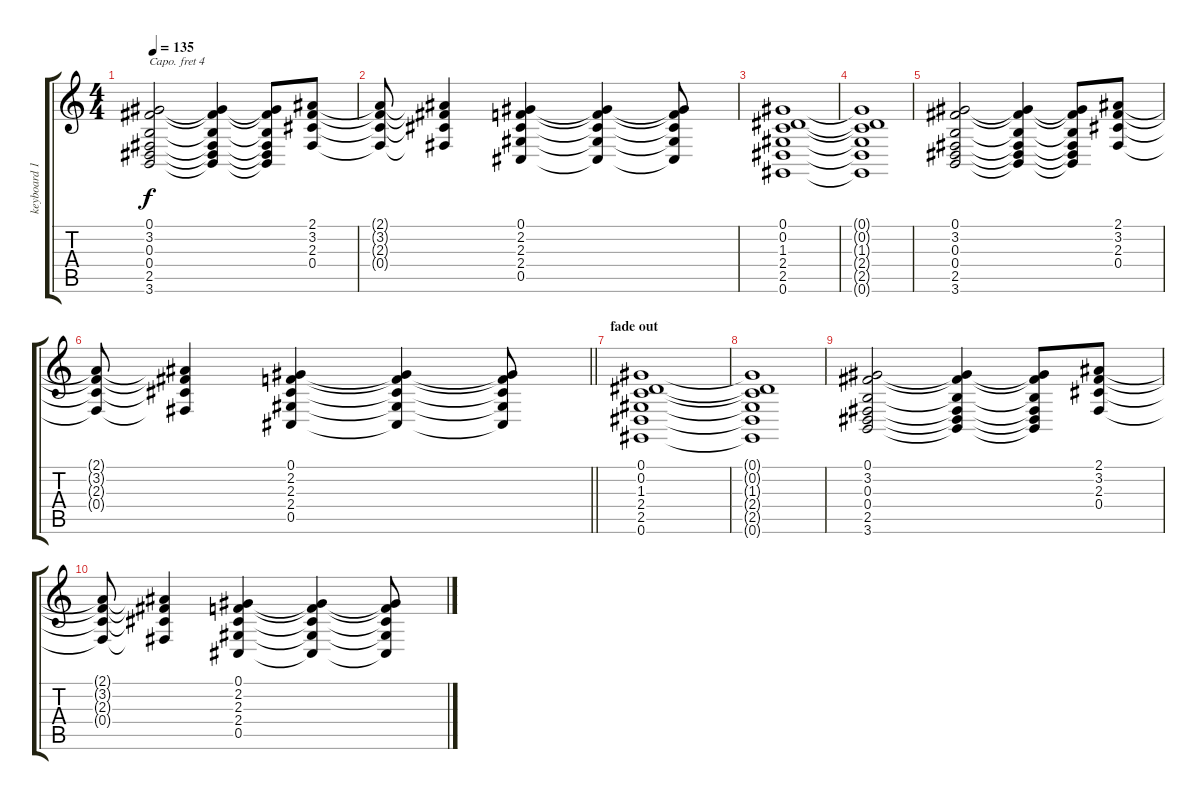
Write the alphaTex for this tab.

\track ("keyboard 1" "keyboard 1") {instrument stringensemble1}
\staff {score tabs}
\capo 4
\tuning (E4 B3 G3 D3 A2 E2) {hide}
\ts (4 4)
\tempo 135
\clef g2
\ks c
(0.1 3.2 0.3 0.4 2.5 3.6).2{dy f} (0.1{t} 3.2{t} 0.3{t} 0.4{t} 2.5{t} 3.6{t}).4 (0.1{t} 3.2{t} 0.3{t} 0.4{t} 2.5{t} 3.6{t}).8 (2.1 3.2 2.3 0.4).8 |
(2.1{t} 3.2{t} 2.3{t} 0.4{t}).8 (2.1{t} 3.2{t} 2.3{t} 0.4{t}).4 (0.1 2.2 2.3 2.4 0.5).4 (0.1{t} 2.2{t} 2.3{t} 2.4{t} 0.5{t}).4 (0.1{t} 2.2{t} 2.3{t} 2.4{t} 0.5{t}).8 |
(0.1 0.2 1.3 2.4 2.5 0.6).1 |
(0.1{t} 0.2{t} 1.3{t} 2.4{t} 2.5{t} 0.6{t}).1 |
(0.1 3.2 0.3 0.4 2.5 3.6).2 (0.1{t} 3.2{t} 0.3{t} 0.4{t} 2.5{t} 3.6{t}).4 (0.1{t} 3.2{t} 0.3{t} 0.4{t} 2.5{t} 3.6{t}).8 (2.1 3.2 2.3 0.4).8 |
\barLineRight lightlight
(2.1{t} 3.2{t} 2.3{t} 0.4{t}).8 (2.1{t} 3.2{t} 2.3{t} 0.4{t}).4 (0.1 2.2 2.3 2.4 0.5).4 (0.1{t} 2.2{t} 2.3{t} 2.4{t} 0.5{t}).4 (0.1{t} 2.2{t} 2.3{t} 2.4{t} 0.5{t}).8 |
\section ("" "fade out")
(0.1 0.2 1.3 2.4 2.5 0.6).1 |
(0.1{t} 0.2{t} 1.3{t} 2.4{t} 2.5{t} 0.6{t}).1 |
(0.1 3.2 0.3 0.4 2.5 3.6).2 (0.1{t} 3.2{t} 0.3{t} 0.4{t} 2.5{t} 3.6{t}).4 (0.1{t} 3.2{t} 0.3{t} 0.4{t} 2.5{t} 3.6{t}).8 (2.1 3.2 2.3 0.4).8 |
(2.1{t} 3.2{t} 2.3{t} 0.4{t}).8 (2.1{t} 3.2{t} 2.3{t} 0.4{t}).4 (0.1 2.2 2.3 2.4 0.5).4 (0.1{t} 2.2{t} 2.3{t} 2.4{t} 0.5{t}).4 (0.1{t} 2.2{t} 2.3{t} 2.4{t} 0.5{t}).8
